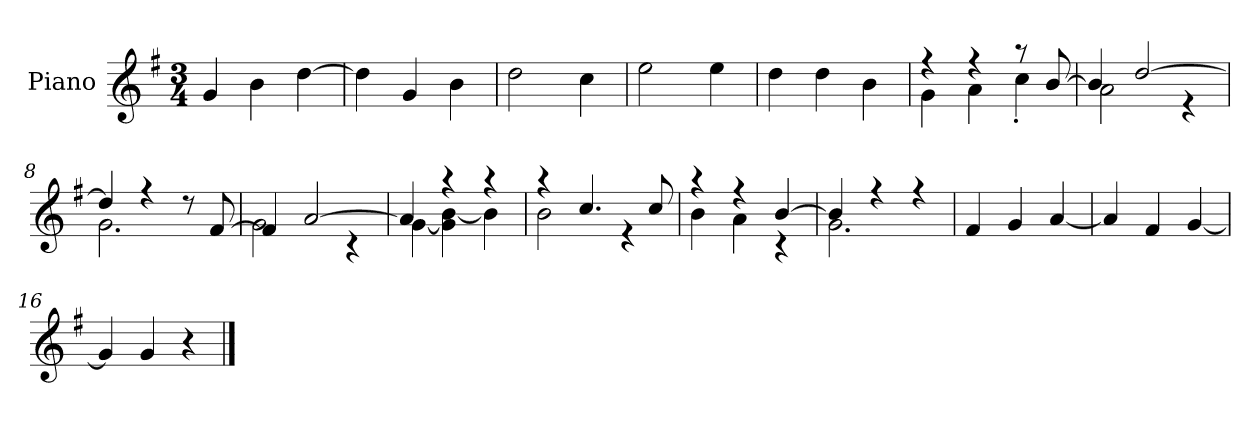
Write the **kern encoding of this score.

**kern
*part1
*staff1
*I"Piano
*I'P-no
*clefG2
*k[f#]
*M3/4
*MM178
=1
4g/
4b\
[4dd\
=2
4dd\]
4g/
4b\
=3
2dd\
4cc\
=4
2ee\
4ee\
=5
4dd\
4dd\
4b\
=6
*^
4r	4g\
4r	4a\
8r	4cc'\
[8b/	.
=7	=7
4b/]	2a\
[2dd/	.
.	4r
=8	=8
4dd/]	2.g\
4r	.
8r	.
[8f#/	.
=9	=9
4f#/]	2g\
[2a/	.
.	4r
!!LO:LB:g=z	!!
=10	=10
4a/]	[4g\
4r	4g\] [4b\
4r	4b\]
=11	=11
4r	2b\
4.cc/	.
.	4r
8cc/	.
=12	=12
4r	4b\
4r	4a\
[4b/	4r
=13	=13
4b/]	2.g\
4r	.
4r	.
*v	*v
=14
4f#/
4g/
[4a/
=15
4a/]
4f#/
[4g/
=16
4g/]
4g/
4r
==
*-
